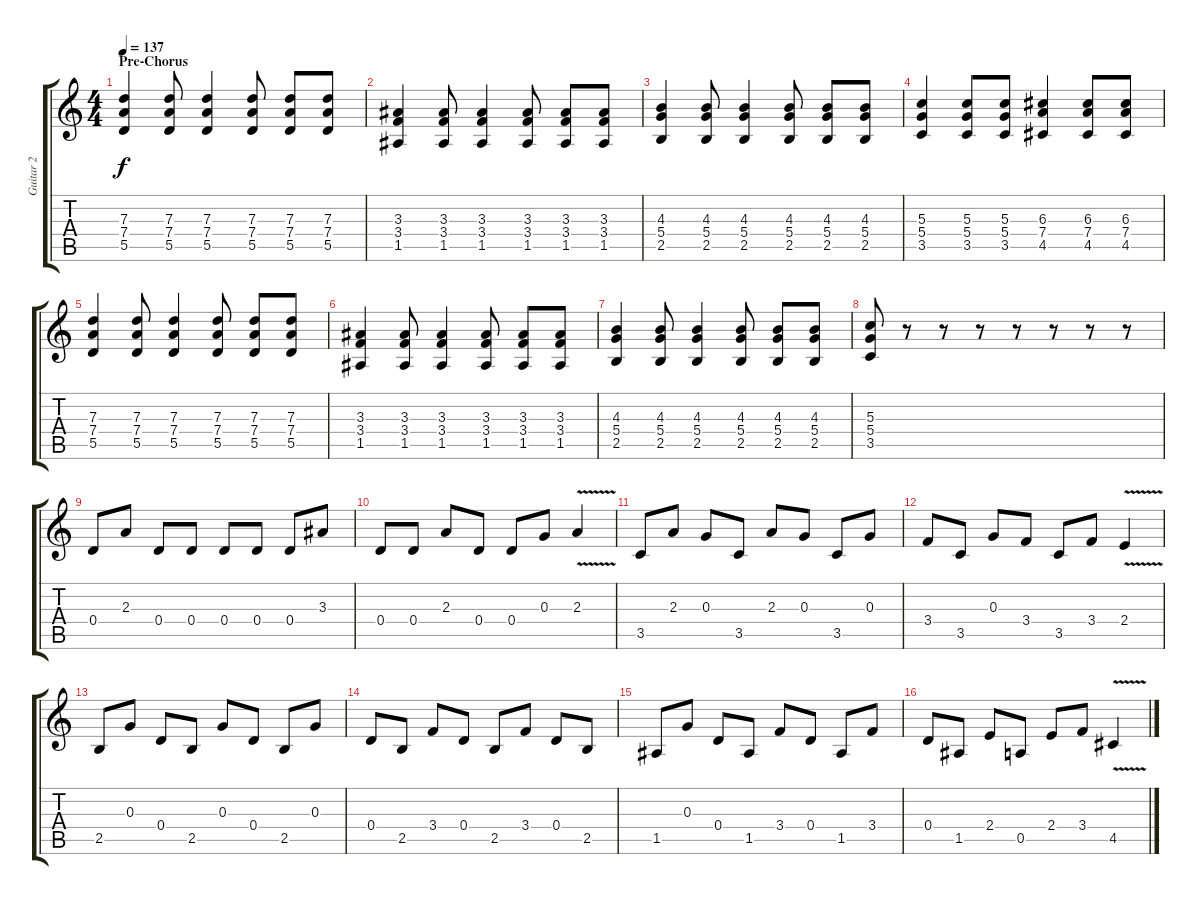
\track ("Guitar 2" "Guitar 2") {instrument distortionguitar}
\staff {score tabs}
\tuning (E4 B3 G3 D3 A2 D2) {hide}
\ts (4 4)
\section ("" "Pre-Chorus")
\tempo 137
\clef g2
\ks c
(7.3 7.4 5.5).4{dy f} (7.3 7.4 5.5).8 (7.3 7.4 5.5).4 (7.3 7.4 5.5).8 (7.3 7.4 5.5).8 (7.3 7.4 5.5).8 |
(3.3 3.4 1.5).4 (3.3 3.4 1.5).8 (3.3 3.4 1.5).4 (3.3 3.4 1.5).8 (3.3 3.4 1.5).8 (3.3 3.4 1.5).8 |
(4.3 5.4 2.5).4 (4.3 5.4 2.5).8 (4.3 5.4 2.5).4 (4.3 5.4 2.5).8 (4.3 5.4 2.5).8 (4.3 5.4 2.5).8 |
(5.3 5.4 3.5).4 (5.3 5.4 3.5).8 (5.3 5.4 3.5).8 (6.3 7.4 4.5).4 (6.3 7.4 4.5).8 (6.3 7.4 4.5).8 |
(7.3 7.4 5.5).4 (7.3 7.4 5.5).8 (7.3 7.4 5.5).4 (7.3 7.4 5.5).8 (7.3 7.4 5.5).8 (7.3 7.4 5.5).8 |
(3.3 3.4 1.5).4 (3.3 3.4 1.5).8 (3.3 3.4 1.5).4 (3.3 3.4 1.5).8 (3.3 3.4 1.5).8 (3.3 3.4 1.5).8 |
(4.3 5.4 2.5).4 (4.3 5.4 2.5).8 (4.3 5.4 2.5).4 (4.3 5.4 2.5).8 (4.3 5.4 2.5).8 (4.3 5.4 2.5).8 |
(5.3 5.4 3.5).8 r.8 r.8 r.8 r.8 r.8 r.8 r.8 |
0.4.8 2.3.8 0.4.8 0.4.8 0.4.8 0.4.8 0.4.8 3.3.8 |
0.4.8 0.4.8 2.3.8 0.4.8 0.4.8 0.3.8 2.3{v}.4 |
3.5.8 2.3.8 0.3.8 3.5.8 2.3.8 0.3.8 3.5.8 0.3.8 |
3.4.8 3.5.8 0.3.8 3.4.8 3.5.8 3.4.8 2.4{v}.4 |
2.5.8 0.3.8 0.4.8 2.5.8 0.3.8 0.4.8 2.5.8 0.3.8 |
0.4.8 2.5.8 3.4.8 0.4.8 2.5.8 3.4.8 0.4.8 2.5.8 |
1.5.8 0.3.8 0.4.8 1.5.8 3.4.8 0.4.8 1.5.8 3.4.8 |
0.4.8 1.5.8 2.4.8 0.5.8 2.4.8 3.4.8 4.5{v}.4
